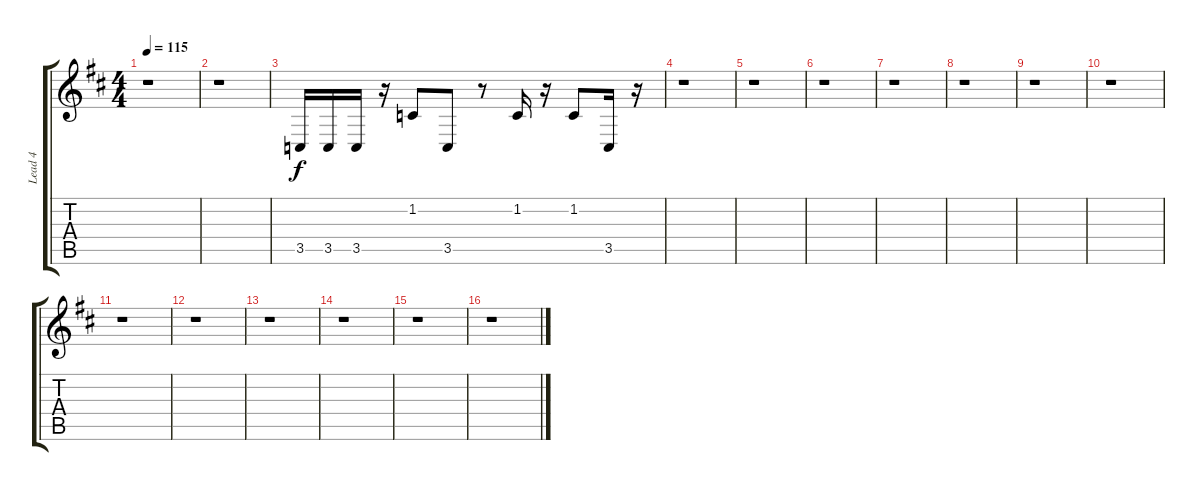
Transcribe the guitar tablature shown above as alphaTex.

\track ("Lead 4" "Lead 4") {instrument lead8bassandlead}
\staff {score tabs}
\tuning (E4 B3 G3 D3 A2 E2) {hide}
\ts (4 4)
\tempo 115
\clef g2
\ks bminor
r.1{dy f} |
r.1 |
3.5.16 3.5.16 3.5.16 r.16 1.2.8 3.5.8 r.8 1.2.16 r.16 1.2.8 3.5.16 r.16 |
r.1 |
r.1 |
r.1 |
r.1 |
r.1 |
r.1 |
r.1 |
r.1 |
r.1 |
r.1 |
r.1 |
r.1 |
r.1
